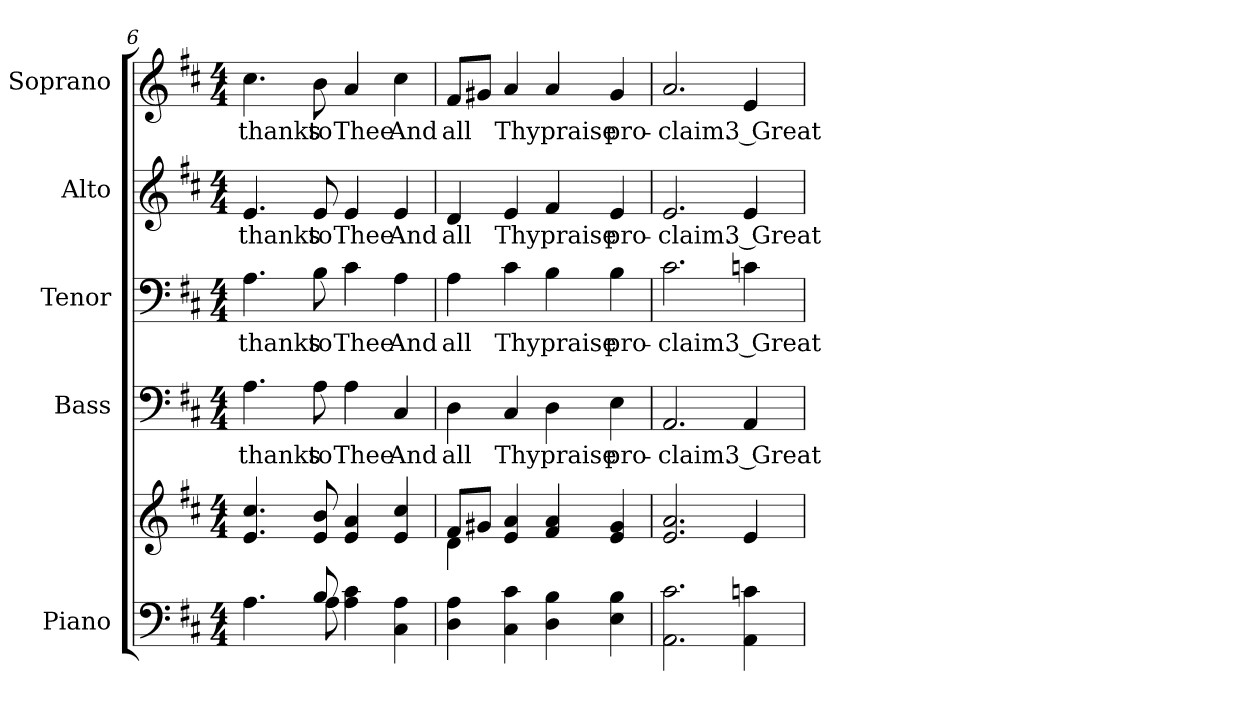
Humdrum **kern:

**kern	**kern	**kern	**text	**kern	**text	**kern	**text	**kern	**text
*part5	*part5	*part4	*part4	*part3	*part3	*part2	*part2	*part1	*part1
*staff6	*staff5	*staff4	*staff4	*staff3	*staff3	*staff2	*staff2	*staff1	*staff1
*I"Piano	*	*I"Bass	*	*I"Tenor	*	*I"Alto	*	*I"Soprano	*
*I'Pno.	*	*I'B.	*	*I'T.	*	*I'A.	*	*I'S.	*
*clefF4	*clefG2	*clefF4	*	*clefF4	*	*clefG2	*	*clefG2	*
*k[f#c#]	*k[f#c#]	*k[f#c#]	*	*k[f#c#]	*	*k[f#c#]	*	*k[f#c#]	*
*D:	*D:	*D:	*	*D:	*	*D:	*	*D:	*
*M4/4	*M4/4	*M4/4	*	*M4/4	*	*M4/4	*	*M4/4	*
=6	=6	=6	=6	=6	=6	=6	=6	=6	=6
*^	*	*	*	*	*	*	*	*	*
!	!	!	!	!LO:LY:b:color=#000000	!	!	!	!	!	!
!	!	!	!	!	!	!LO:LY:b:color=#000000	!	!	!	!
!	!	!	!	!	!	!	!	!LO:LY:b:color=#000000	!	!
!	!	!	!	!	!	!	!	!	!	!LO:LY:b:color=#000000
4.Ai\	4ryy	4.ei/ 4.cc#i	4.Ai\	thanks	4.Ai\	thanks	4.ei/	thanks	4.cc#i\	thanks
.	8ryy	.	.	.	.	.	.	.	.	.
!	!	!	!	!LO:LY:b:color=#000000	!	!	!	!	!	!
!	!	!	!	!	!	!LO:LY:b:color=#000000	!	!	!	!
!	!	!	!	!	!	!	!	!LO:LY:b:color=#000000	!	!
!	!	!	!	!	!	!	!	!	!	!LO:LY:b:color=#000000
8Bi/	8Ai\	8ei/ 8bi	8Ai\	to	8Bi\	to	8ei/	to	8bi\	to
!	!	!	!	!LO:LY:b:color=#000000	!	!	!	!	!	!
!	!	!	!	!	!	!LO:LY:b:color=#000000	!	!	!	!
!	!	!	!	!	!	!	!	!LO:LY:b:color=#000000	!	!
!	!	!	!	!	!	!	!	!	!	!LO:LY:b:color=#000000
4Ai\ 4c#i	2ryy	4ei/ 4ai	4Ai\	Thee	4c#i\	Thee	4ei/	Thee	4ai/	Thee
!	!	!	!	!LO:LY:b:color=#000000	!	!	!	!	!	!
!	!	!	!	!	!	!LO:LY:b:color=#000000	!	!	!	!
!	!	!	!	!	!	!	!	!LO:LY:b:color=#000000	!	!
!	!	!	!	!	!	!	!	!	!	!LO:LY:b:color=#000000
4C#i\ 4Ai	.	4ei/ 4cc#i	4C#i/	And	4Ai\	And	4ei/	And	4cc#i\	And
*v	*v	*	*	*	*	*	*	*	*	*
!!LO:PB:g=z
=7	=7	=7	=7	=7	=7	=7	=7	=7	=7
*	*^	*	*	*	*	*	*	*	*
!	!	!	!	!LO:LY:b:color=#000000	!	!	!	!	!	!
!	!	!	!	!	!	!LO:LY:b:color=#000000	!	!	!	!
!	!	!	!	!	!	!	!	!LO:LY:b:color=#000000	!	!
!	!	!	!	!	!	!	!	!	!	!LO:LY:b:color=#000000
4Di\ 4Ai	8f#i/L	4di\	4Di\	all	4Ai\	all	4di/	all	8f#i/L	all
.	8g#Xi/J	.	.	.	.	.	.	.	8g#Xi/J	.
!	!	!	!	!LO:LY:b:color=#000000	!	!	!	!	!	!
!	!	!	!	!	!	!LO:LY:b:color=#000000	!	!	!	!
!	!	!	!	!	!	!	!	!LO:LY:b:color=#000000	!	!
!	!	!	!	!	!	!	!	!	!	!LO:LY:b:color=#000000
4C#i\ 4c#i	4ei/ 4ai	4ryy	4C#i/	Thy	4c#i\	Thy	4ei/	Thy	4ai/	Thy
!	!	!	!	!LO:LY:b:color=#000000	!	!	!	!	!	!
!	!	!	!	!	!	!LO:LY:b:color=#000000	!	!	!	!
!	!	!	!	!	!	!	!	!LO:LY:b:color=#000000	!	!
!	!	!	!	!	!	!	!	!	!	!LO:LY:b:color=#000000
4Di\ 4Bi	4f#i/ 4ai	2ryy	4Di\	praise	4Bi\	praise	4f#i/	praise	4ai/	praise
!	!	!	!	!LO:LY:b:color=#000000	!	!	!	!	!	!
!	!	!	!	!	!	!LO:LY:b:color=#000000	!	!	!	!
!	!	!	!	!	!	!	!	!LO:LY:b:color=#000000	!	!
!	!	!	!	!	!	!	!	!	!	!LO:LY:b:color=#000000
4Ei\ 4Bi	4ei/ 4g#i	.	4Ei\	pro-	4Bi\	pro-	4ei/	pro-	4g#i/	pro-
*	*v	*v	*	*	*	*	*	*	*	*
=8	=8	=8	=8	=8	=8	=8	=8	=8	=8
!	!	!	!LO:LY:b:color=#000000	!	!	!	!	!	!
!	!	!	!	!	!LO:LY:b:color=#000000	!	!	!	!
!	!	!	!	!	!	!	!LO:LY:b:color=#000000	!	!
!	!	!	!	!	!	!	!	!	!LO:LY:b:color=#000000
2.AAi\ 2.c#i	2.ei/ 2.ai	2.AAi/	-claim.	2.c#i\	-claim.	2.ei/	-claim.	2.ai/	-claim.
!	!	!	!LO:LY:b:color=#000000	!	!	!	!	!	!
!	!	!	!	!	!LO:LY:b:color=#000000	!	!	!	!
!	!	!	!	!	!	!	!LO:LY:b:color=#000000	!	!
!	!	!	!	!	!	!	!	!	!LO:LY:b:color=#000000
4AAi\ 4cni	4ei/	4AAi/	3 Great	4cni\	3 Great	4ei/	3 Great	4ei/	3 Great
=	=	=	=	=	=	=	=	=	=
*-	*-	*-	*-	*-	*-	*-	*-	*-	*-
